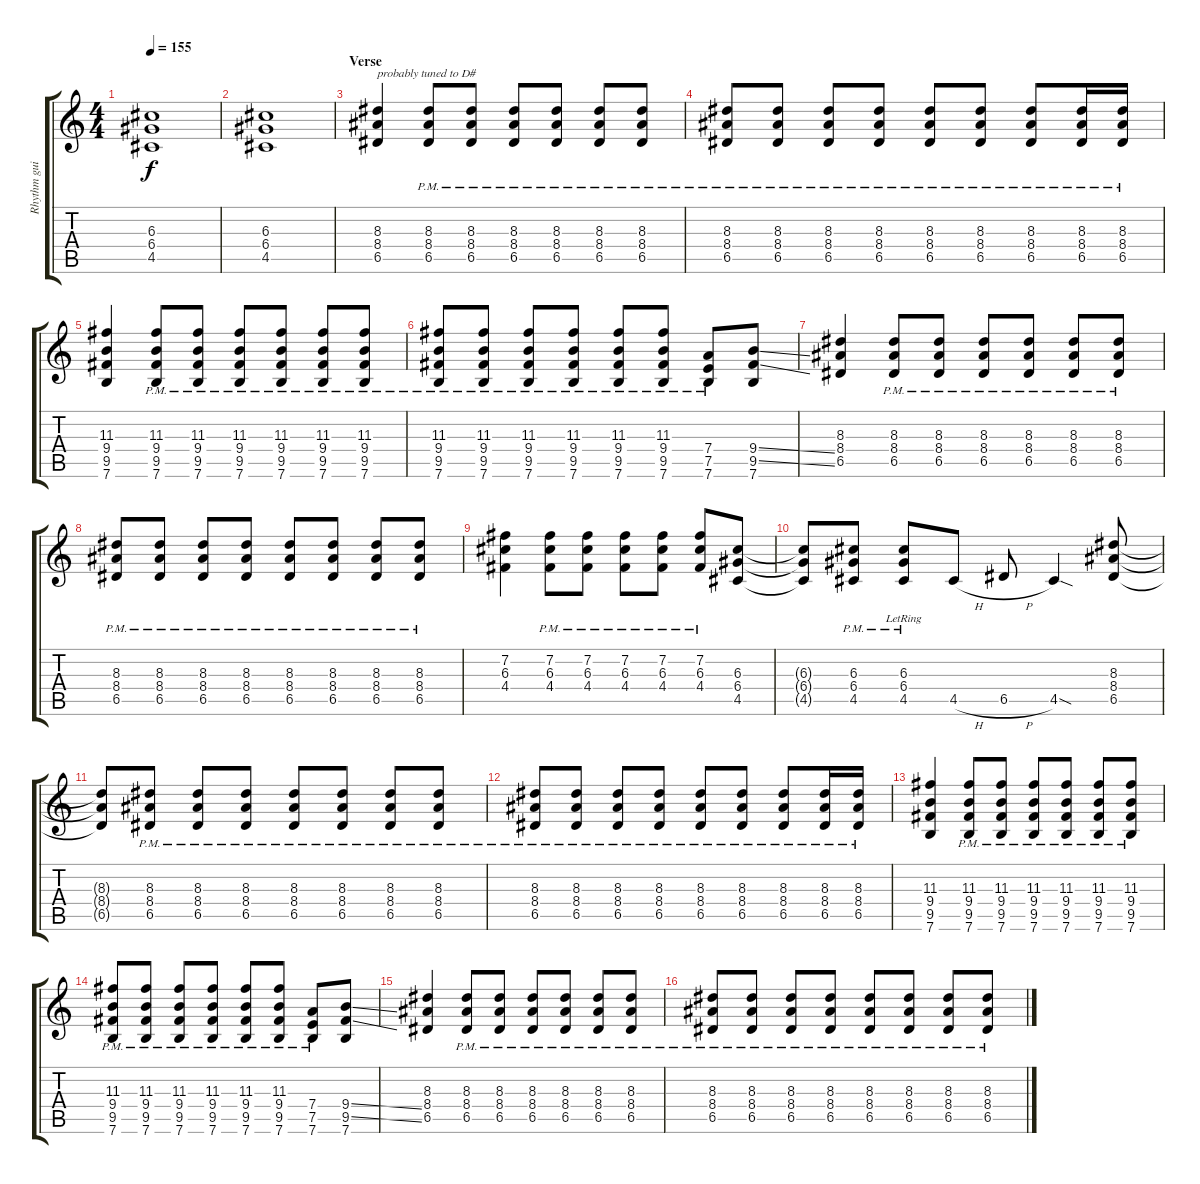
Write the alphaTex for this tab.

\track ("Rhythm guitar" "Rhythm gui") {instrument distortionguitar}
\staff {score tabs}
\tuning (E4 B3 G3 D3 A2 E2) {hide}
\ts (4 4)
\tempo 155
\clef g2
\ks c
(6.3 6.4 4.5).1{dy f} |
(6.3 6.4 4.5).1 |
\section ("" "Verse")
(8.3 8.4 6.5).4{txt "probably tuned to D#"} (8.3 8.4 6.5{pm}).8 (8.3 8.4 6.5{pm}).8 (8.3 8.4 6.5{pm}).8 (8.3 8.4 6.5{pm}).8 (8.3 8.4 6.5{pm}).8 (8.3 8.4 6.5{pm}).8 |
(8.3 8.4 6.5{pm}).8 (8.3 8.4 6.5{pm}).8 (8.3 8.4 6.5{pm}).8 (8.3 8.4 6.5{pm}).8 (8.3 8.4 6.5{pm}).8 (8.3 8.4 6.5{pm}).8 (8.3 8.4 6.5{pm}).8 (8.3 8.4 6.5{pm}).16 (8.3 8.4 6.5{pm}).16 |
(11.3 9.4 9.5 7.6).4 (11.3 9.4 9.5{pm} 7.6).8 (11.3 9.4 9.5{pm} 7.6).8 (11.3 9.4 9.5{pm} 7.6).8 (11.3 9.4 9.5{pm} 7.6).8 (11.3 9.4 9.5{pm} 7.6).8 (11.3 9.4 9.5{pm} 7.6).8 |
(11.3 9.4 9.5{pm} 7.6).8 (11.3 9.4 9.5{pm} 7.6).8 (11.3 9.4 9.5{pm} 7.6).8 (11.3 9.4 9.5{pm} 7.6).8 (11.3 9.4 9.5{pm} 7.6).8 (11.3 9.4 9.5{pm} 7.6).8 (7.4 7.5{pm} 7.6).8 (9.4{ss} 9.5{ss} 7.6).8 |
(8.3 8.4 6.5).4 (8.3 8.4 6.5{pm}).8 (8.3 8.4 6.5{pm}).8 (8.3 8.4 6.5{pm}).8 (8.3 8.4 6.5{pm}).8 (8.3 8.4 6.5{pm}).8 (8.3 8.4 6.5{pm}).8 |
(8.3 8.4 6.5{pm}).8 (8.3 8.4 6.5{pm}).8 (8.3 8.4 6.5{pm}).8 (8.3 8.4 6.5{pm}).8 (8.3 8.4 6.5{pm}).8 (8.3 8.4 6.5{pm}).8 (8.3 8.4 6.5{pm}).8 (8.3 8.4 6.5{pm}).8 |
(7.2 6.3 4.4).4 (7.2 6.3 4.4{pm}).8 (7.2 6.3 4.4{pm}).8 (7.2 6.3 4.4{pm}).8 (7.2 6.3 4.4{pm}).8 (7.2 6.3 4.4{pm}).8 (6.3 6.4 4.5).8 |
(6.3{t} 6.4{t} 4.5{t}).8 (6.3 6.4 4.5{pm}).8 (6.3{lr} 6.4{lr} 4.5{pm}).8 4.5{h}.8 6.5{h}.8 4.5{sod}.4 (8.3 8.4 6.5).8 |
\section ("" "")
(8.3{t} 8.4{t} 6.5{t}).8 (8.3 8.4 6.5{pm}).8 (8.3 8.4 6.5{pm}).8 (8.3 8.4 6.5{pm}).8 (8.3 8.4 6.5{pm}).8 (8.3 8.4 6.5{pm}).8 (8.3 8.4 6.5{pm}).8 (8.3 8.4 6.5{pm}).8 |
(8.3 8.4 6.5{pm}).8 (8.3 8.4 6.5{pm}).8 (8.3 8.4 6.5{pm}).8 (8.3 8.4 6.5{pm}).8 (8.3 8.4 6.5{pm}).8 (8.3 8.4 6.5{pm}).8 (8.3 8.4 6.5{pm}).8 (8.3 8.4 6.5{pm}).16 (8.3 8.4 6.5{pm}).16 |
(11.3 9.4 9.5 7.6).4 (11.3 9.4 9.5{pm} 7.6).8 (11.3 9.4 9.5{pm} 7.6).8 (11.3 9.4 9.5{pm} 7.6).8 (11.3 9.4 9.5{pm} 7.6).8 (11.3 9.4 9.5{pm} 7.6).8 (11.3 9.4 9.5{pm} 7.6).8 |
(11.3 9.4 9.5{pm} 7.6).8 (11.3 9.4 9.5{pm} 7.6).8 (11.3 9.4 9.5{pm} 7.6).8 (11.3 9.4 9.5{pm} 7.6).8 (11.3 9.4 9.5{pm} 7.6).8 (11.3 9.4 9.5{pm} 7.6).8 (7.4 7.5{pm} 7.6).8 (9.4{ss} 9.5{ss} 7.6).8 |
(8.3 8.4 6.5).4 (8.3 8.4 6.5{pm}).8 (8.3 8.4 6.5{pm}).8 (8.3 8.4 6.5{pm}).8 (8.3 8.4 6.5{pm}).8 (8.3 8.4 6.5{pm}).8 (8.3 8.4 6.5{pm}).8 |
(8.3 8.4 6.5{pm}).8 (8.3 8.4 6.5{pm}).8 (8.3 8.4 6.5{pm}).8 (8.3 8.4 6.5{pm}).8 (8.3 8.4 6.5{pm}).8 (8.3 8.4 6.5{pm}).8 (8.3 8.4 6.5{pm}).8 (8.3 8.4 6.5{pm}).8
